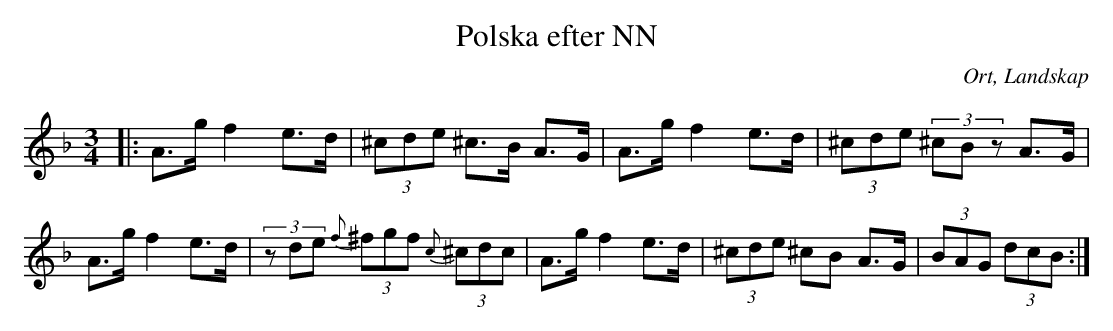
X:1
T:Polska efter NN
O:Ort, Landskap
M:3/4
L:1/8
K:Dm
|: A>g f2 e>d|(3^cde ^c>B A>G|A>g f2 e>d|(3^cde (3^cBz A>G|A>g f2 e>d|(3zde {f}(3^fgf {c}(3^cdc|A>g f2 e>d|(3^cde ^cB A>G|(3BAG (3dcB :|
